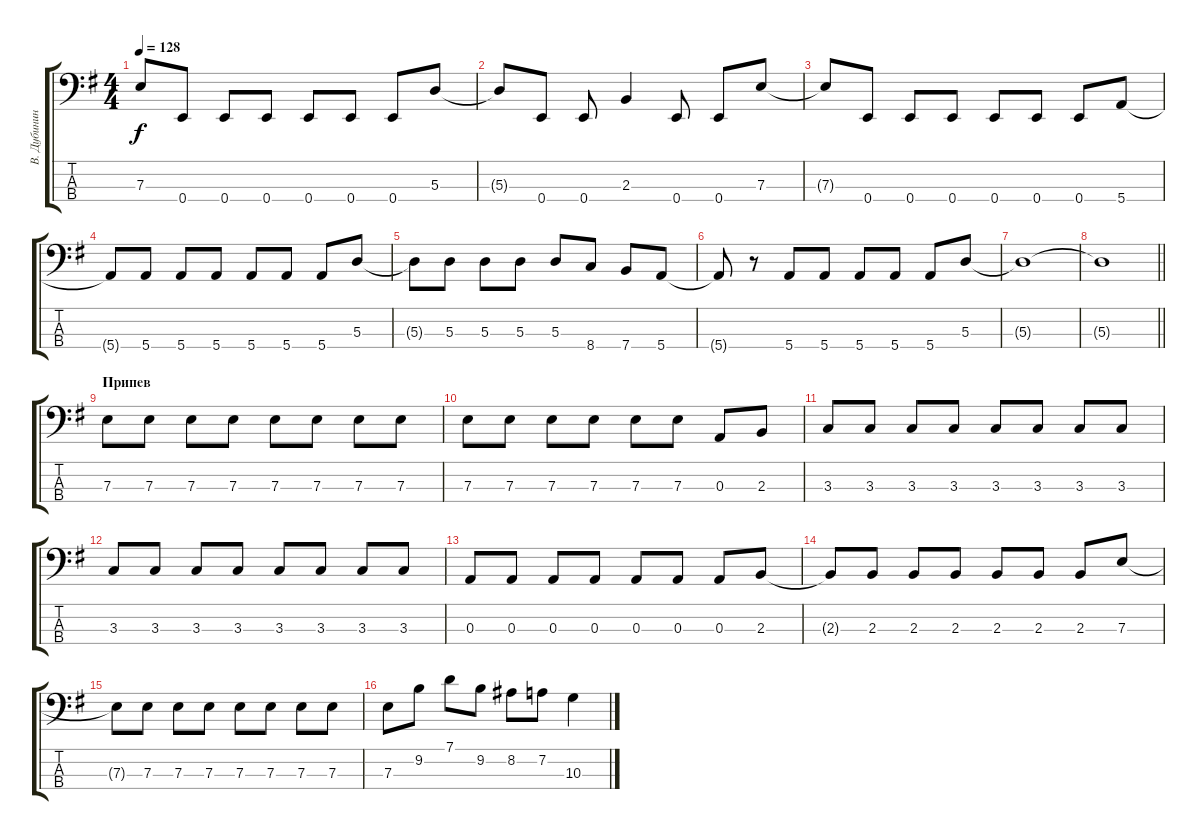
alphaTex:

\track ("В. Дубинин" "В. Дубинин") {instrument electricbassfinger}
\staff {score tabs}
\tuning (G2 D2 A1 E1) {hide}
\ts (4 4)
\tempo 128
\clef f4
\ks g
7.3{t}.8{dy f} 0.4.8 0.4.8 0.4.8 0.4.8 0.4.8 0.4.8 5.3.8 |
5.3{t}.8 0.4.8 0.4.8 2.3.4 0.4.8 0.4.8 7.3.8 |
7.3{t}.8 0.4.8 0.4.8 0.4.8 0.4.8 0.4.8 0.4.8 5.4.8 |
5.4{t}.8 5.4.8 5.4.8 5.4.8 5.4.8 5.4.8 5.4.8 5.3.8 |
5.3{t}.8 5.3.8 5.3.8 5.3.8 5.3.8 8.4.8 7.4.8 5.4.8 |
5.4{t}.8 r.8 5.4.8 5.4.8 5.4.8 5.4.8 5.4.8 5.3.8 |
5.3{t}.1 |
\barLineRight lightlight
5.3{t}.1 |
\section ("" "Припев")
7.3.8 7.3.8 7.3.8 7.3.8 7.3.8 7.3.8 7.3.8 7.3.8 |
7.3.8 7.3.8 7.3.8 7.3.8 7.3.8 7.3.8 0.3.8 2.3.8 |
3.3.8 3.3.8 3.3.8 3.3.8 3.3.8 3.3.8 3.3.8 3.3.8 |
3.3.8 3.3.8 3.3.8 3.3.8 3.3.8 3.3.8 3.3.8 3.3.8 |
0.3.8 0.3.8 0.3.8 0.3.8 0.3.8 0.3.8 0.3.8 2.3.8 |
2.3{t}.8 2.3.8 2.3.8 2.3.8 2.3.8 2.3.8 2.3.8 7.3.8 |
7.3{t}.8 7.3.8 7.3.8 7.3.8 7.3.8 7.3.8 7.3.8 7.3.8 |
7.3.8 9.2.8 7.1.8 9.2.8 8.2.8 7.2.8 10.3.4
